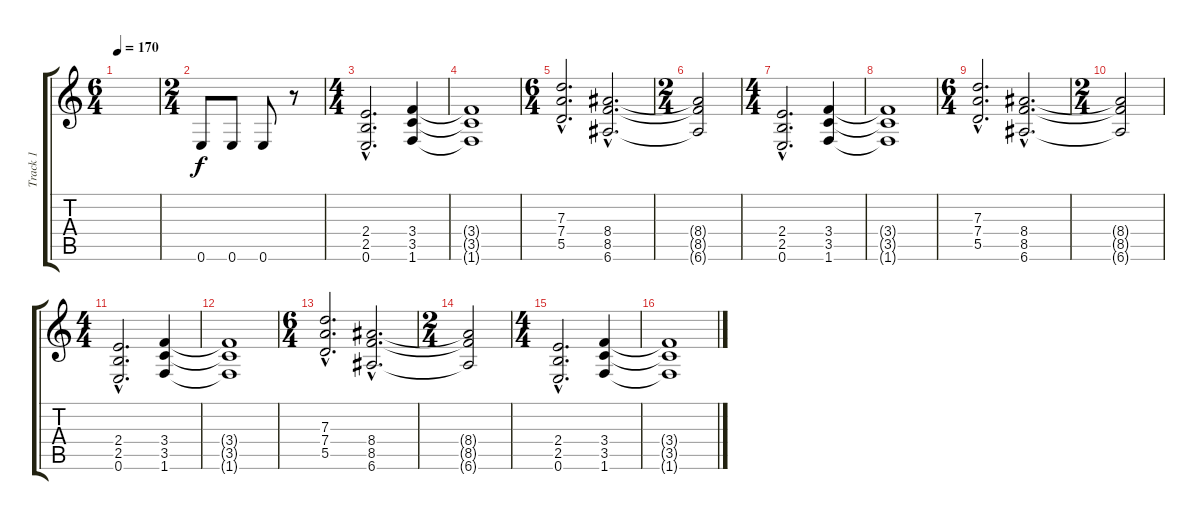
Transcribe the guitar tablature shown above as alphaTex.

\track ("Track 1" "Track 1") {instrument distortionguitar}
\staff {score tabs}
\tuning (E4 B3 G3 D3 A2 E2) {hide}
\ts (6 4)
\tempo 170
\clef g2
\ks c
|
\ts (2 4)
0.6.8 0.6.8 0.6.8 r.8 |
\ts (4 4)
(2.4{hac} 2.5{hac} 0.6{hac}).2{d} (3.4 3.5 1.6).4 |
(3.4{t} 3.5{t} 1.6{t}).1 |
\ts (6 4)
(7.3{hac} 7.4{hac} 5.5{hac}).2{d} (8.4{hac} 8.5{hac} 6.6{hac}).2{d} |
\ts (2 4)
(8.4{t} 8.5{t} 6.6{t}).2 |
\ts (4 4)
(2.4{hac} 2.5{hac} 0.6{hac}).2{d} (3.4 3.5 1.6).4 |
(3.4{t} 3.5{t} 1.6{t}).1 |
\ts (6 4)
(7.3{hac} 7.4{hac} 5.5{hac}).2{d} (8.4{hac} 8.5{hac} 6.6{hac}).2{d} |
\ts (2 4)
(8.4{t} 8.5{t} 6.6{t}).2 |
\ts (4 4)
(2.4{hac} 2.5{hac} 0.6{hac}).2{d} (3.4 3.5 1.6).4 |
(3.4{t} 3.5{t} 1.6{t}).1 |
\ts (6 4)
(7.3{hac} 7.4{hac} 5.5{hac}).2{d} (8.4{hac} 8.5{hac} 6.6{hac}).2{d} |
\ts (2 4)
(8.4{t} 8.5{t} 6.6{t}).2 |
\ts (4 4)
(2.4{hac} 2.5{hac} 0.6{hac}).2{d} (3.4 3.5 1.6).4 |
(3.4{t} 3.5{t} 1.6{t}).1
